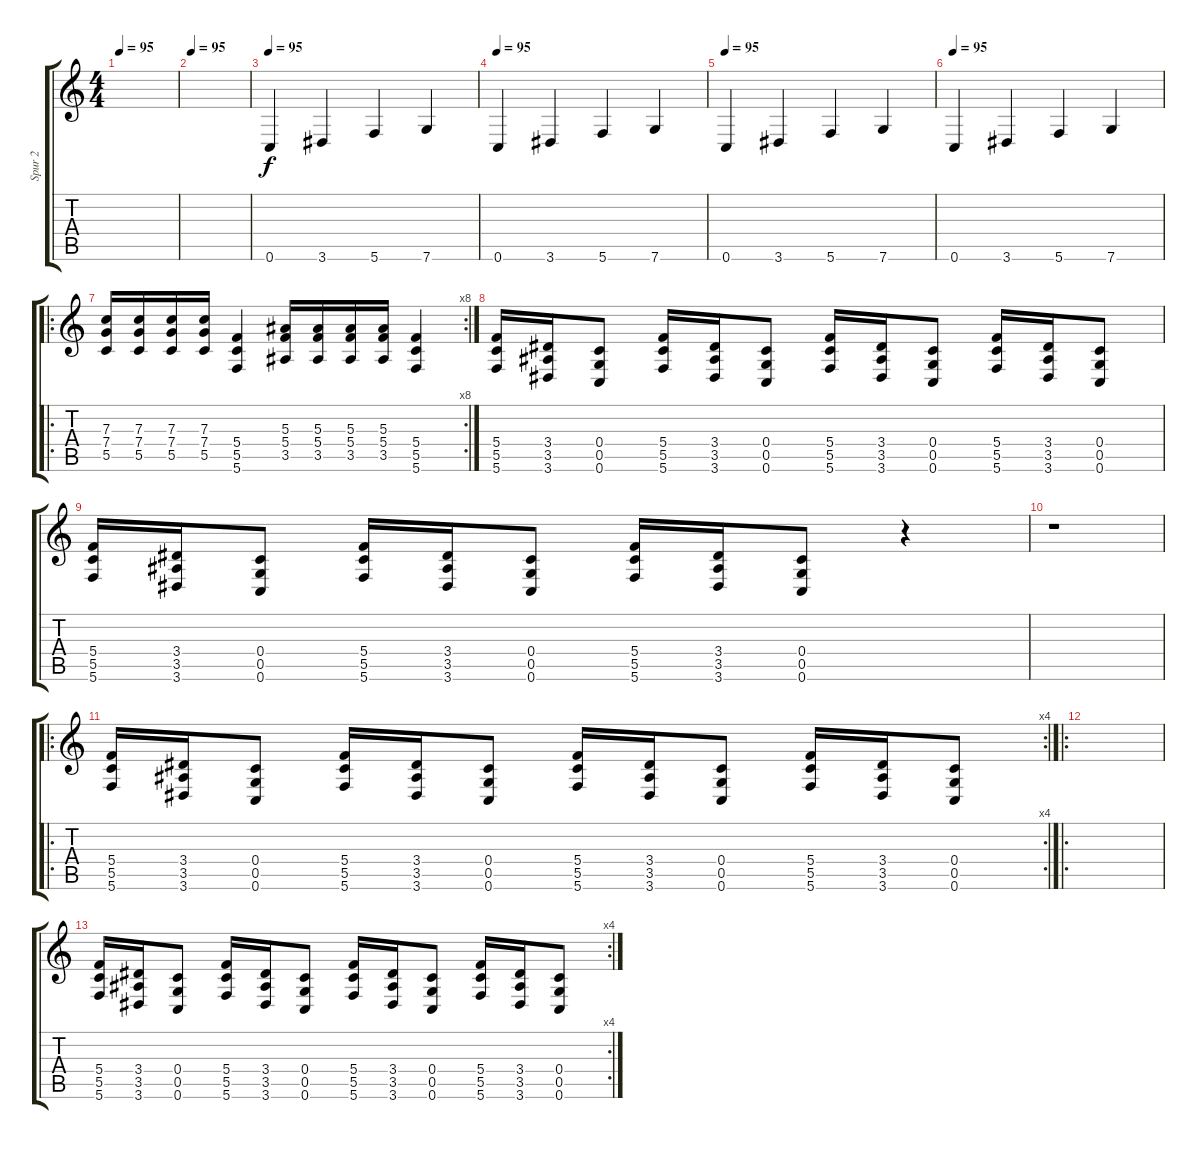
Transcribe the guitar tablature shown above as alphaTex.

\track ("Spur 2" "Spur 2") {instrument distortionguitar}
\staff {score tabs}
\tuning (D4 A3 F3 C3 G2 C2) {hide}
\ts (4 4)
\tempo 95
\clef g2
\ks c
|
\tempo 95
|
\tempo 95
0.6.4{volume 16} 3.6.4 5.6.4 7.6.4 |
\tempo 95
0.6.4 3.6.4 5.6.4 7.6.4 |
\tempo 95
0.6.4 3.6.4 5.6.4 7.6.4 |
\tempo 95
0.6.4 3.6.4 5.6.4 7.6.4 |
\ro
\rc 8
(7.3 7.4 5.5).16 (7.3 7.4 5.5).16 (7.3 7.4 5.5).16 (7.3 7.4 5.5).16 (5.4 5.5 5.6).4 (5.3 5.4 3.5).16 (5.3 5.4 3.5).16 (5.3 5.4 3.5).16 (5.3 5.4 3.5).16 (5.4 5.5 5.6).4 |
(5.4 5.5 5.6).16 (3.4 3.5 3.6).16 (0.4 0.5 0.6).8 (5.4 5.5 5.6).16 (3.4 3.5 3.6).16 (0.4 0.5 0.6).8 (5.4 5.5 5.6).16 (3.4 3.5 3.6).16 (0.4 0.5 0.6).8 (5.4 5.5 5.6).16 (3.4 3.5 3.6).16 (0.4 0.5 0.6).8 |
(5.4 5.5 5.6).16 (3.4 3.5 3.6).16 (0.4 0.5 0.6).8 (5.4 5.5 5.6).16 (3.4 3.5 3.6).16 (0.4 0.5 0.6).8 (5.4 5.5 5.6).16 (3.4 3.5 3.6).16 (0.4 0.5 0.6).8 r.4 |
r.1 |
\ro
\rc 4
(5.4 5.5 5.6).16 (3.4 3.5 3.6).16 (0.4 0.5 0.6).8 (5.4 5.5 5.6).16 (3.4 3.5 3.6).16 (0.4 0.5 0.6).8 (5.4 5.5 5.6).16 (3.4 3.5 3.6).16 (0.4 0.5 0.6).8 (5.4 5.5 5.6).16 (3.4 3.5 3.6).16 (0.4 0.5 0.6).8 |
\ro
|
\rc 4
(5.4 5.5 5.6).16 (3.4 3.5 3.6).16 (0.4 0.5 0.6).8 (5.4 5.5 5.6).16 (3.4 3.5 3.6).16 (0.4 0.5 0.6).8 (5.4 5.5 5.6).16 (3.4 3.5 3.6).16 (0.4 0.5 0.6).8 (5.4 5.5 5.6).16 (3.4 3.5 3.6).16 (0.4 0.5 0.6).8
